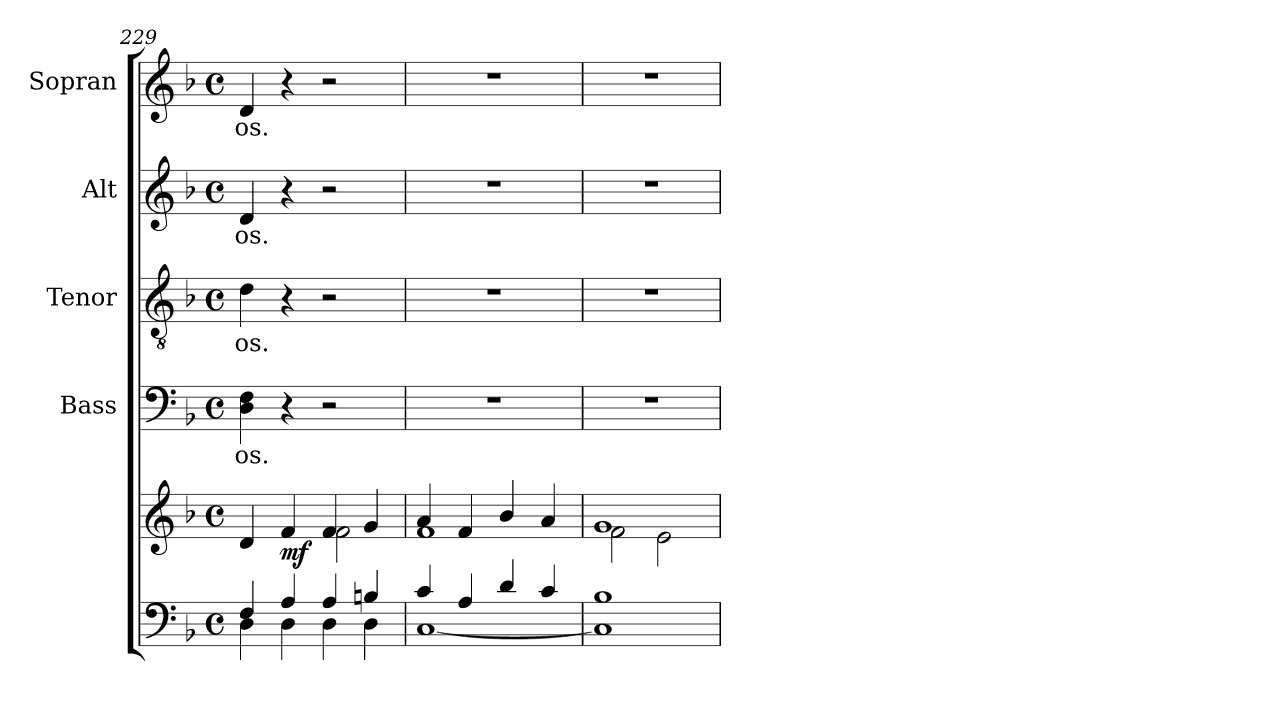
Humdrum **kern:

**kern	**kern	**dynam	**kern	**text	**kern	**text	**kern	**text	**kern	**text
*part5	*part5	*part5	*part4	*part4	*part3	*part3	*part2	*part2	*part1	*part1
*staff6	*staff5	*staff5/6	*staff4	*staff4	*staff3	*staff3	*staff2	*staff2	*staff1	*staff1
*	*	*	*I"Bass	*	*I"Tenor	*	*I"Alt	*	*I"Sopran	*
*	*	*	*I'B.	*	*I'T.	*	*I'A.	*	*I'S.	*
*clefF4	*clefG2	*	*clefF4	*	*clefGv2	*	*clefG2	*	*clefG2	*
*k[b-]	*k[b-]	*	*k[b-]	*	*k[b-]	*	*k[b-]	*	*k[b-]	*
*F:	*F:	*	*F:	*	*F:	*	*F:	*	*F:	*
*M4/4	*M4/4	*	*M4/4	*	*M4/4	*	*M4/4	*	*M4/4	*
*met(c)	*met(c)	*	*met(c)	*	*met(c)	*	*met(c)	*	*met(c)	*
=229	=229	=229	=229	=229	=229	=229	=229	=229	=229	=229
*^	*^	*	*	*	*	*	*	*	*	*
!	!	!	!	!	!	!LO:LY:b	!	!LO:LY:b	!	!LO:LY:b	!	!LO:LY:b
4F/	4D\	4d/	2ryy	.	4D\ 4F\	-os.	4d\	-os.	4d/	-os.	4d/	-os.
!	!	!	!	!LO:DY:b	!	!	!	!	!	!	!	!
4A/	4D\	4f/	.	mf	4r	.	4r	.	4r	.	4r	.
4A/	4D\	4f/	2f\	.	2r	.	2r	.	2r	.	2r	.
4Bn/	4D\	4g/	.	.	.	.	.	.	.	.	.	.
=230	=230	=230	=230	=230	=230	=230	=230	=230	=230	=230	=230	=230
4c/	[<1C	4a/	1f	.	1r	.	1r	.	1r	.	1r	.
4A/	.	4f/	.	.	.	.	.	.	.	.	.	.
4d/	.	4b-/	.	.	.	.	.	.	.	.	.	.
4c/	.	4a/	.	.	.	.	.	.	.	.	.	.
=231	=231	=231	=231	=231	=231	=231	=231	=231	=231	=231	=231	=231
1B-	1C]	1g	2f\	.	1r	.	1r	.	1r	.	1r	.
.	.	.	2e\	.	.	.	.	.	.	.	.	.
*v	*v	*	*	*	*	*	*	*	*	*	*	*
*	*v	*v	*	*	*	*	*	*	*	*	*
=	=	=	=	=	=	=	=	=	=	=
*-	*-	*-	*-	*-	*-	*-	*-	*-	*-	*-
